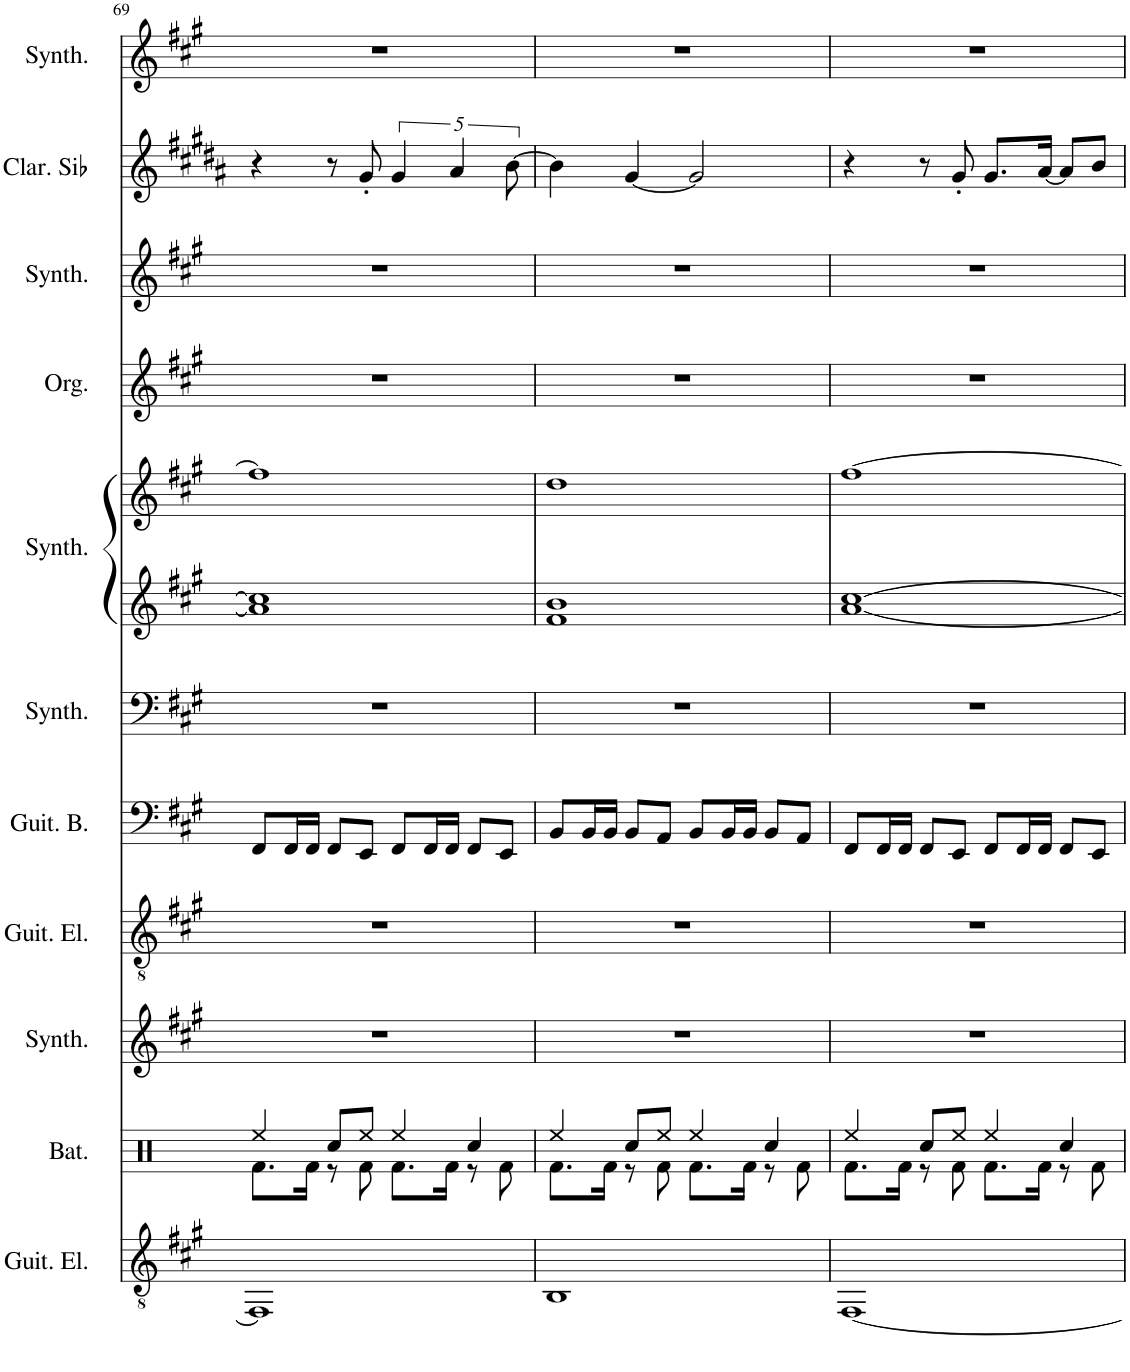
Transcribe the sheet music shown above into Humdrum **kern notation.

**kern	**kern	**kern	**kern	**kern	**kern	**kern	**kern	**kern	**kern	**kern	**kern
*part11	*part10	*part9	*part8	*part7	*part6	*part5	*part5	*part4	*part3	*part2	*part1
*staff12	*staff11	*staff10	*staff9	*staff8	*staff7	*staff6	*staff5	*staff4	*staff3	*staff2	*staff1
*I"Guitare électrique, Distortion Guitar	*I"Batterie, Drums	*I"Synthétiseur Pad, Pad 5 (bowed)	*I"Guitare électrique, Overdriven Guitar	*I"Guitare Basse, Electric Bass (pick)	*I"Synthétiseur Pad, Pad 3 (polysynth)	*I"Synthétiseur d'instruments à cordes, Synth Strings 1	*	*I"Orgue, Church Organ	*I"Synthétiseur de cuivres, Synth Brass 1	*I"Clarinette en Sib	*I"Synthétiseur de dents de scie, Lead 2 (sawtooth)
*I'Guit. El.	*I'Bat.	*I'Synth.	*I'Guit. El.	*I'Guit. B.	*I'Synth.	*I'Synth.	*	*I'Org.	*I'Synth.	*I'Clar. Sib	*I'Synth.
!!LO:PB:g=z
*clefGv2	*clefX	*clefG2	*clefGv2	*clefF4	*clefF4	*clefF4	*clefG2	*clefG2	*clefF4	*clefG2	*clefG2
*	*	*	*	*Trd7c12	*	*	*	*	*	*Trd1c2	*
*k[f#c#g#]	*k[]	*k[f#c#g#]	*k[f#c#g#]	*k[f#c#g#]	*k[f#c#g#]	*k[f#c#g#]	*k[f#c#g#]	*k[f#c#g#]	*k[f#c#g#]	*k[f#c#g#d#a#]	*k[f#c#g#]
*M4/4	*M4/4	*M4/4	*M4/4	*M4/4	*M4/4	*M4/4	*M4/4	*M4/4	*M4/4	*M4/4	*M4/4
=69	=69	=69	=69	=69	=69	=69	=69	=69	=69	=69	=69
*	*^	*	*	*	*	*	*	*	*	*	*
1FF#]	4Ree/	8.Rf\L	1r	1r	8FF#/L	1r	1a] 1cc#]	1ff#]	1r	1r	4r	1r
.	.	.	.	.	16FF#/L	.	.	.	.	.	.	.
.	.	16Rf\Jk	.	.	16FF#/JJ	.	.	.	.	.	.	.
.	8Rcc/L	8r	.	.	8FF#/L	.	.	.	.	.	8r	.
.	8Ree/J	8Rf\	.	.	8EE/J	.	.	.	.	.	8g#'/	.
.	4Ree/	8.Rf\L	.	.	8FF#/L	.	.	.	.	.	5g#/	.
.	.	.	.	.	16FF#/L	.	.	.	.	.	.	.
.	.	16Rf\Jk	.	.	16FF#/JJ	.	.	.	.	.	.	.
.	.	.	.	.	.	.	.	.	.	.	5a#/	.
.	4Rcc/	8r	.	.	8FF#/L	.	.	.	.	.	.	.
.	.	8Rf\	.	.	8EE/J	.	.	.	.	.	.	.
.	.	.	.	.	.	.	.	.	.	.	[10b\	.
=70	=70	=70	=70	=70	=70	=70	=70	=70	=70	=70	=70	=70
1BB	4Ree/	8.Rf\L	1r	1r	8BB/L	1r	1f# 1b	1dd	1r	1r	4b\]	1r
.	.	.	.	.	16BB/L	.	.	.	.	.	.	.
.	.	16Rf\Jk	.	.	16BB/JJ	.	.	.	.	.	.	.
.	8Rcc/L	8r	.	.	8BB/L	.	.	.	.	.	[4g#/	.
.	8Ree/J	8Rf\	.	.	8AA/J	.	.	.	.	.	.	.
.	4Ree/	8.Rf\L	.	.	8BB/L	.	.	.	.	.	2g#/]	.
.	.	.	.	.	16BB/L	.	.	.	.	.	.	.
.	.	16Rf\Jk	.	.	16BB/JJ	.	.	.	.	.	.	.
.	4Rcc/	8r	.	.	8BB/L	.	.	.	.	.	.	.
.	.	8Rf\	.	.	8AA/J	.	.	.	.	.	.	.
=71	=71	=71	=71	=71	=71	=71	=71	=71	=71	=71	=71	=71
[1FF#	4Ree/	8.Rf\L	1r	1r	8FF#/L	1r	[1a [1cc#	[1ff#	1r	1r	4r	1r
.	.	.	.	.	16FF#/L	.	.	.	.	.	.	.
.	.	16Rf\Jk	.	.	16FF#/JJ	.	.	.	.	.	.	.
.	8Rcc/L	8r	.	.	8FF#/L	.	.	.	.	.	8r	.
.	8Ree/J	8Rf\	.	.	8EE/J	.	.	.	.	.	8g#'/	.
.	4Ree/	8.Rf\L	.	.	8FF#/L	.	.	.	.	.	8.g#/L	.
.	.	.	.	.	16FF#/L	.	.	.	.	.	.	.
.	.	16Rf\Jk	.	.	16FF#/JJ	.	.	.	.	.	[16a#/Jk	.
.	4Rcc/	8r	.	.	8FF#/L	.	.	.	.	.	8a#/L]	.
.	.	8Rf\	.	.	8EE/J	.	.	.	.	.	8b/J	.
*	*v	*v	*	*	*	*	*	*	*	*	*	*
=	=	=	=	=	=	=	=	=	=	=	=
*-	*-	*-	*-	*-	*-	*-	*-	*-	*-	*-	*-
